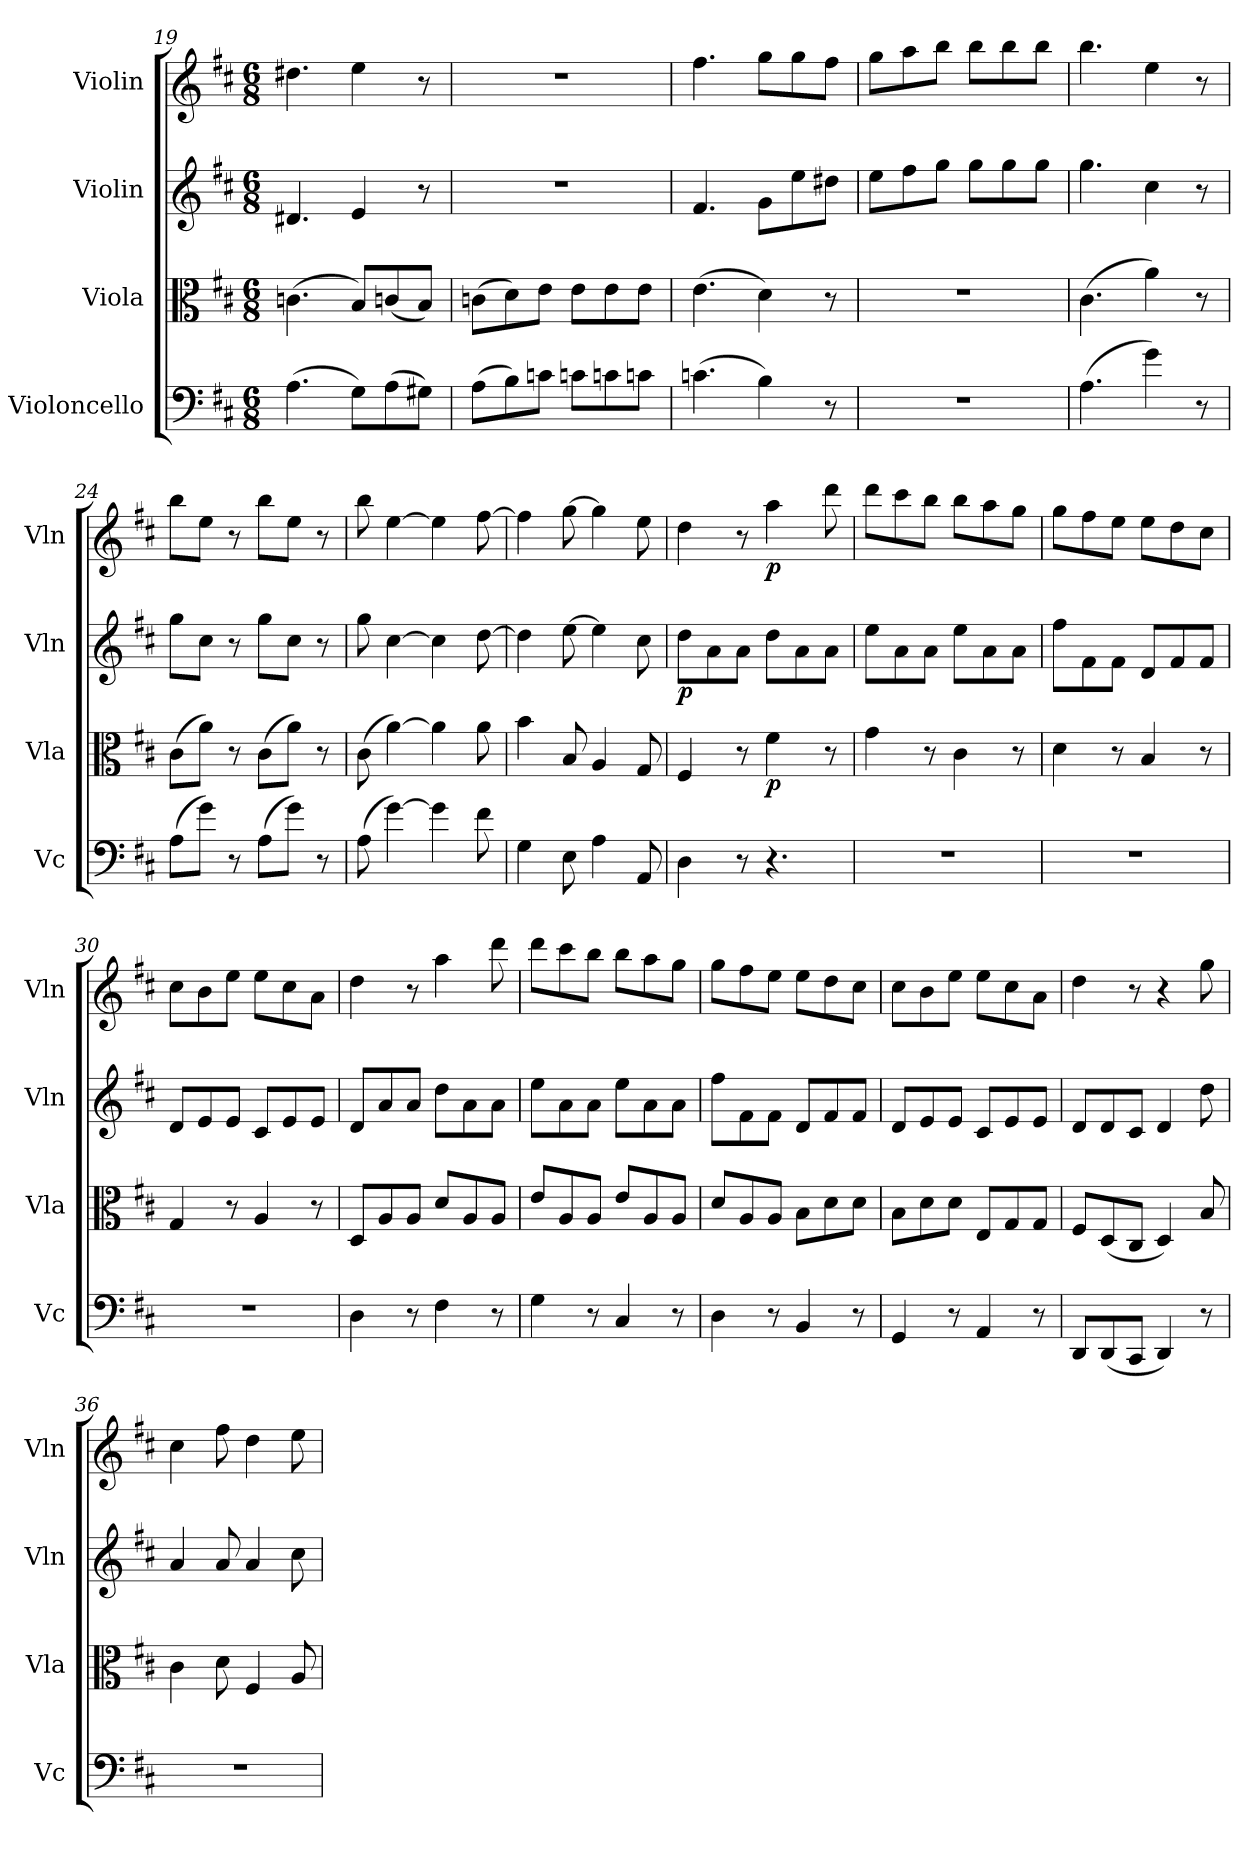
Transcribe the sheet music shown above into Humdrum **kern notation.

**kern	**kern	**dynam	**kern	**dynam	**kern	**dynam
*part4	*part3	*part3	*part2	*part2	*part1	*part1
*staff4	*staff3	*staff3	*staff2	*staff2	*staff1	*staff1
*I"Violoncello	*I"Viola	*	*I"Violin	*	*I"Violin	*
*I'Vc	*I'Vla	*	*I'Vln	*	*I'Vln	*
*clefF4	*clefC3	*	*clefG2	*	*clefG2	*
*k[f#c#]	*k[f#c#]	*	*k[f#c#]	*	*k[f#c#]	*
*M6/8	*M6/8	*	*M6/8	*	*M6/8	*
=19	=19	=19	=19	=19	=19	=19
(4.A\	(4.cn\	.	4.d#X/	.	4.dd#X\	.
8G\L)	8B/L)	.	4e/	.	4ee\	.
(8A\	(8cn/	.	.	.	.	.
8G#X\J)	8B/J)	.	8r	.	8r	.
=20	=20	=20	=20	=20	=20	=20
(8A\L	(8cn\L	.	2.r	.	2.r	.
8B\)	8d\)	.	.	.	.	.
8cn\J	8e\J	.	.	.	.	.
8cn\L	8e\L	.	.	.	.	.
8cn\	8e\	.	.	.	.	.
8cn\J	8e\J	.	.	.	.	.
=21	=21	=21	=21	=21	=21	=21
(4.cn\	(4.e\	.	4.f#/	.	4.ff#\	.
4B\)	4d\)	.	8g\L	.	8gg\L	.
.	.	.	8ee\	.	8gg\	.
8r	8r	.	8dd#X\J	.	8ff#\J	.
=22	=22	=22	=22	=22	=22	=22
2.r	2.r	.	8ee\L	.	8gg\L	.
.	.	.	8ff#\	.	8aa\	.
.	.	.	8gg\J	.	8bb\J	.
.	.	.	8gg\L	.	8bb\L	.
.	.	.	8gg\	.	8bb\	.
.	.	.	8gg\J	.	8bb\J	.
=23	=23	=23	=23	=23	=23	=23
(4.A\	(4.c#\	.	4.gg\	.	4.bb\	.
4g\)	4a\)	.	4cc#\	.	4ee\	.
8r	8r	.	8r	.	8r	.
=24	=24	=24	=24	=24	=24	=24
(8A\L	(8c#\L	.	8gg\L	.	8bb\L	.
8g\J)	8a\J)	.	8cc#\J	.	8ee\J	.
8r	8r	.	8r	.	8r	.
(8A\L	(8c#\L	.	8gg\L	.	8bb\L	.
8g\J)	8a\J)	.	8cc#\J	.	8ee\J	.
8r	8r	.	8r	.	8r	.
=25	=25	=25	=25	=25	=25	=25
(8A\	(8c#\	.	8gg\	.	8bb\	.
[4g\)	[4a\)	.	[4cc#\	.	[4ee\	.
4g\]	4a\]	.	4cc#\]	.	4ee\]	.
8f#\	8a\	.	[8dd\	.	[8ff#\	.
=26	=26	=26	=26	=26	=26	=26
4G\	4b\	.	4dd\]	.	4ff#\]	.
8E\	8B/	.	[8ee\	.	[8gg\	.
4A\	4A/	.	4ee\]	.	4gg\]	.
8AA/	8G/	.	8cc#\	.	8ee\	.
=27	=27	=27	=27	=27	=27	=27
4D\	4F#/	.	8dd\L	p	4dd\	.
.	.	.	8a\	.	.	.
8r	8r	.	8a\J	.	8r	.
4.r	4f#\	p	8dd\L	.	4aa\	p
.	.	.	8a\	.	.	.
.	8r	.	8a\J	.	8ddd\	.
=28	=28	=28	=28	=28	=28	=28
2.r	4g\	.	8ee\L	.	8ddd\L	.
.	.	.	8a\	.	8ccc#\	.
.	8r	.	8a\J	.	8bb\J	.
.	4c#\	.	8ee\L	.	8bb\L	.
.	.	.	8a\	.	8aa\	.
.	8r	.	8a\J	.	8gg\J	.
=29	=29	=29	=29	=29	=29	=29
2.r	4d\	.	8ff#\L	.	8gg\L	.
.	.	.	8f#\	.	8ff#\	.
.	8r	.	8f#\J	.	8ee\J	.
.	4B/	.	8d/L	.	8ee\L	.
.	.	.	8f#/	.	8dd\	.
.	8r	.	8f#/J	.	8cc#\J	.
=30	=30	=30	=30	=30	=30	=30
2.r	4G/	.	8d/L	.	8cc#\L	.
.	.	.	8e/	.	8b\	.
.	8r	.	8e/J	.	8ee\J	.
.	4A/	.	8c#/L	.	8ee\L	.
.	.	.	8e/	.	8cc#\	.
.	8r	.	8e/J	.	8a\J	.
=31	=31	=31	=31	=31	=31	=31
4D\	8D/L	.	8d/L	.	4dd\	.
.	8A/	.	8a/	.	.	.
8r	8A/J	.	8a/J	.	8r	.
4F#\	8d/L	.	8dd\L	.	4aa\	.
.	8A/	.	8a\	.	.	.
8r	8A/J	.	8a\J	.	8ddd\	.
=32	=32	=32	=32	=32	=32	=32
4G\	8e/L	.	8ee\L	.	8ddd\L	.
.	8A/	.	8a\	.	8ccc#\	.
8r	8A/J	.	8a\J	.	8bb\J	.
4C#/	8e/L	.	8ee\L	.	8bb\L	.
.	8A/	.	8a\	.	8aa\	.
8r	8A/J	.	8a\J	.	8gg\J	.
=33	=33	=33	=33	=33	=33	=33
4D\	8d/L	.	8ff#\L	.	8gg\L	.
.	8A/	.	8f#\	.	8ff#\	.
8r	8A/J	.	8f#\J	.	8ee\J	.
4BB/	8B\L	.	8d/L	.	8ee\L	.
.	8d\	.	8f#/	.	8dd\	.
8r	8d\J	.	8f#/J	.	8cc#\J	.
=34	=34	=34	=34	=34	=34	=34
4GG/	8B\L	.	8d/L	.	8cc#\L	.
.	8d\	.	8e/	.	8b\	.
8r	8d\J	.	8e/J	.	8ee\J	.
4AA/	8E/L	.	8c#/L	.	8ee\L	.
.	8G/	.	8e/	.	8cc#\	.
8r	8G/J	.	8e/J	.	8a\J	.
=35	=35	=35	=35	=35	=35	=35
8DD/L	8F#/L	.	8d/L	.	4dd\	.
(8DD/	(8D/	.	8d/	.	.	.
8CC#/J	8C#/J	.	8c#/J	.	8r	.
4DD/)	4D/)	.	4d/	.	4r	.
8r	8B/	.	8dd\	.	8gg\	.
=36	=36	=36	=36	=36	=36	=36
2.r	4c#\	.	4a/	.	4cc#\	.
.	8d\	.	8a/	.	8ff#\	.
.	4F#/	.	4a/	.	4dd\	.
.	8A/	.	8cc#\	.	8ee\	.
=	=	=	=	=	=	=
*-	*-	*-	*-	*-	*-	*-
